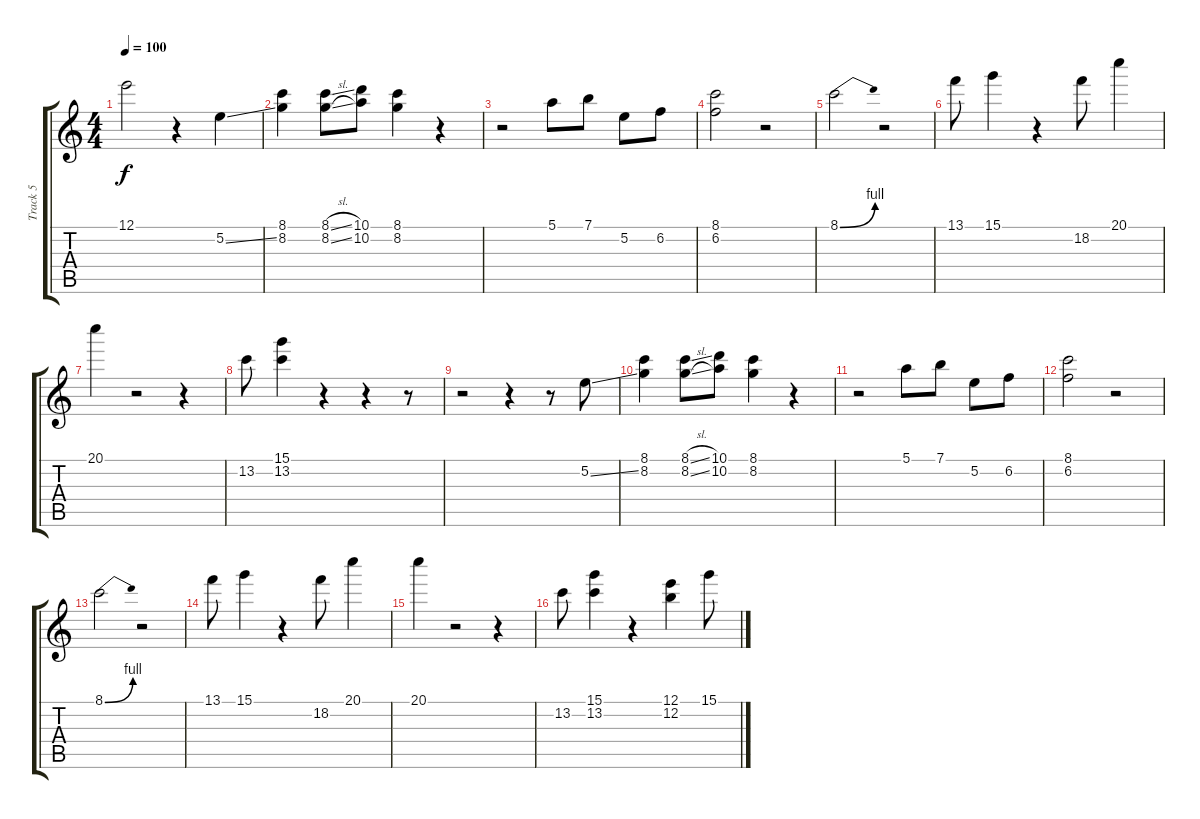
\track ("Track 5" "Track 5") {instrument electricguitarjazz}
\staff {score tabs}
\tuning (E4 B3 G3 D3 A2 E2) {hide}
\ts (4 4)
\tempo 100
\clef g2
\ks c
12.1.2{dy f} r.4 5.2{ss}.4 |
(8.1 8.2).4 (8.1{sl} 8.2{sl}).8 (10.1 10.2).8 (8.1 8.2).4 r.4 |
r.2 5.1.8 7.1.8 5.2.8 6.2.8 |
(8.1 6.2).2 r.2 |
8.1{be (bend 0 0 60 4)}.2 r.2 |
13.1.8 15.1.4 r.4 18.2.8 20.1.4 |
20.1.4 r.2 r.4 |
13.2.8 (15.1 13.2).4 r.4 r.4 r.8 |
r.2 r.4 r.8 5.2{ss}.8 |
(8.1 8.2).4 (8.1{sl} 8.2{sl}).8 (10.1 10.2).8 (8.1 8.2).4 r.4 |
r.2 5.1.8 7.1.8 5.2.8 6.2.8 |
(8.1 6.2).2 r.2 |
8.1{be (bend 0 0 60 4)}.2 r.2 |
13.1.8 15.1.4 r.4 18.2.8 20.1.4 |
20.1.4 r.2 r.4 |
13.2.8 (15.1 13.2).4 r.4 (12.1 12.2).4 15.1.8
